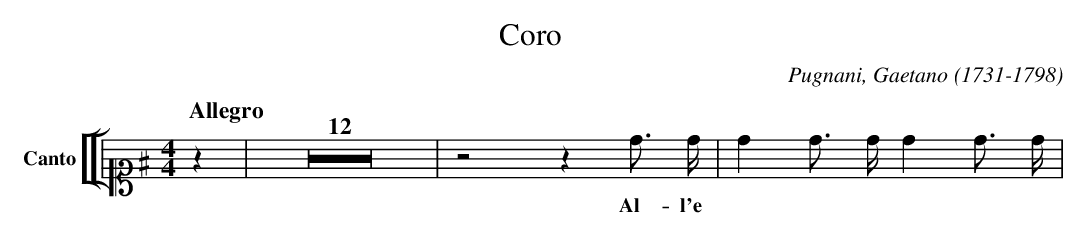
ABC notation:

X:1
T:Coro
C:Pugnani, Gaetano (1731-1798)
M:4/4
L:1/4
K:G
V: 15 clef=alto1 name="Canto" sname="C."
%%staves [[ 15 ]]
[Q:"Allegro"] z | Z12 | z2zd/> d/ | d d/> d/ d d/> d/ | \
w: Al-l'e
